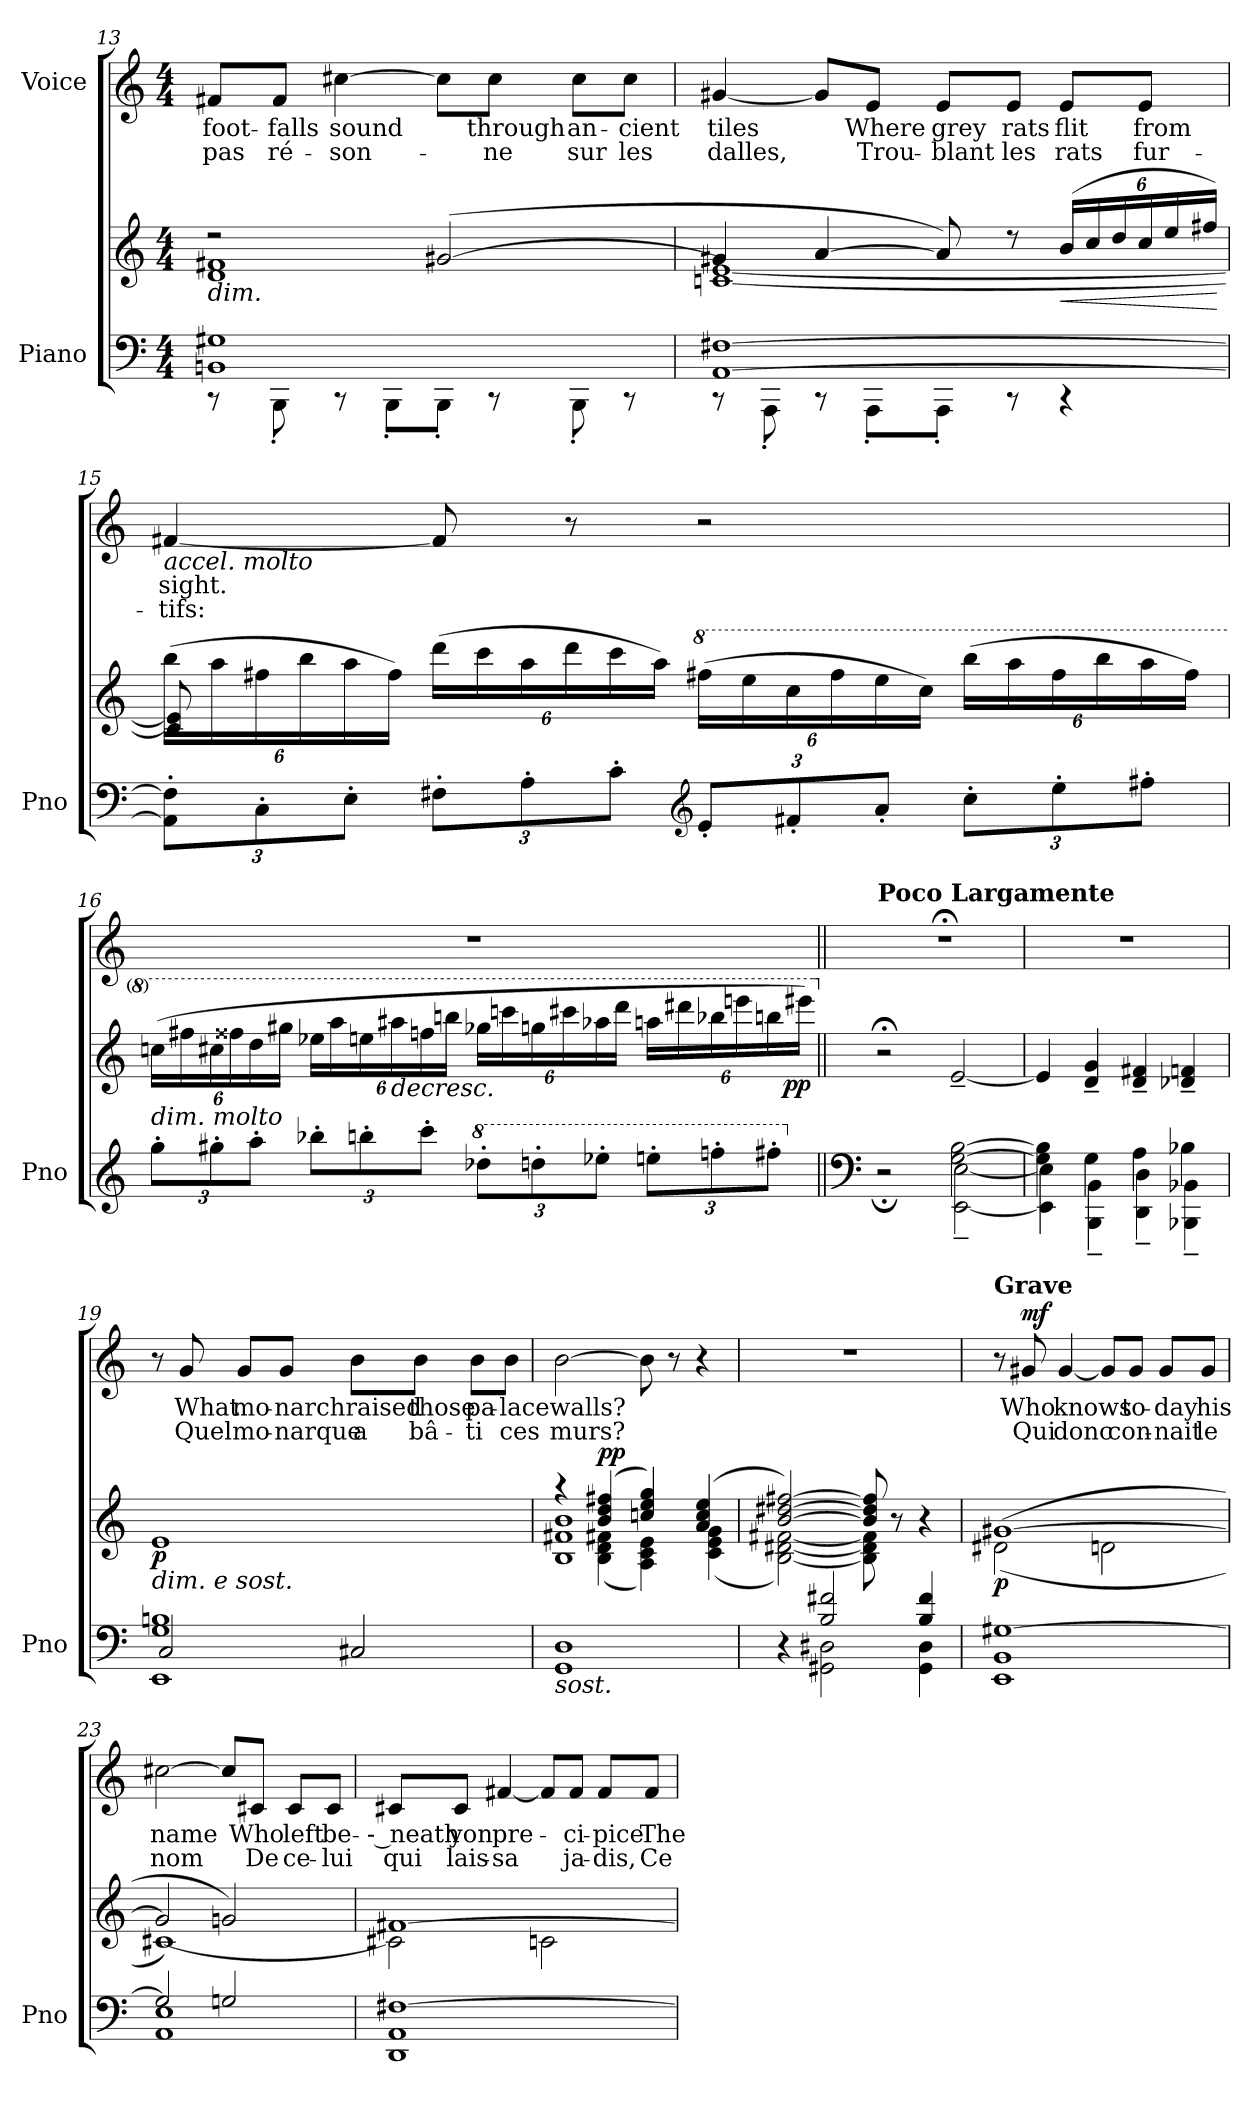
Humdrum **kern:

**kern	**kern	**dynam	**kern	**text	**text	**dynam
*part2	*part2	*part2	*part1	*part1	*part1	*part1
*staff3	*staff2	*staff2/3	*staff1	*staff1	*staff1	*staff1
*I"Piano	*	*	*I"Voice	*	*	*
*I'Pno	*	*	*	*	*	*
*clefF4	*clefG2	*	*clefG2	*	*	*
*k[]	*k[]	*	*k[]	*	*	*
*M4/4	*M4/4	*	*M4/4	*	*	*
=13	=13	=13	=13	=13	=13	=13
*^	*^	*	*	*	*	*
!	!	!LO:TX:b:i:t=dim.	!	!	!	!	!	!
!	!	!	!	!	!	!LO:LY:b	!LO:LY:b	!LO:DY:a
!	!	!	!	!	!	!	!	!LO:DY:n=1:a
1BBn 1G#X	8r	2r	1d 1f#X	.	8f#X/L	foot-	pas	other-dynamics p
!	!	!	!	!	!	!LO:LY:b	!LO:LY:b	!
.	8BBB'\	.	.	.	8f#/J	-falls	ré-	.
!	!	!	!	!	!	!LO:LY:b	!LO:LY:b	!
.	8r	.	.	.	[4cc#X\	sound	-son-	.
.	8BBB'\L	.	.	.	.	.	.	.
.	8BBB'\J	([2g#X/	.	.	8cc#\L]	.	.	.
!	!	!	!	!	!	!LO:LY:b	!LO:LY:b	!
.	8r	.	.	.	8cc#\J	through	-ne	.
!	!	!	!	!	!	!LO:LY:b	!LO:LY:b	!
.	8BBB'\	.	.	.	8cc#\L	an-	sur	.
!	!	!	!	!	!	!LO:LY:b	!LO:LY:b	!
.	8r	.	.	.	8cc#\J	-cient	les	.
!!LO:LB:g=z
=14	=14	=14	=14	=14	=14	=14	=14	=14
!	!	!	!	!	!	!LO:LY:b	!LO:LY:b	!
[1AA [1F#X	8r	4g#X/]	[1cn [1e	.	[4g#X/	tiles	dalles,	.
.	8AAA'\	.	.	.	.	.	.	.
.	8r	[4a/	.	.	8g#/L]	.	.	.
!	!	!	!	!	!	!LO:LY:b	!LO:LY:b	!
.	8AAA'\L	.	.	.	8e/J	Where	Trou-	.
!	!	!	!	!	!	!LO:LY:b	!LO:LY:b	!
.	8AAA'\J	8a/])	.	.	8e/L	grey	-blant	.
!	!	!	!	!	!	!LO:LY:b	!LO:LY:b	!
.	8r	8r	.	.	8e/J	rats	les	.
*	*	*Xbrackettup	*	*	*	*	*	*
!	!	!	!	!LO:HP:b	!	!LO:LY:b	!LO:LY:b	!
.	4r	(24b/LL	.	<	8e/L	flit	rats	.
.	.	24cc/	.	.	.	.	.	.
.	.	24dd/	.	.	.	.	.	.
!	!	!	!	!	!	!LO:LY:b	!LO:LY:b	!
.	.	24cc/	.	.	8e/J	from	fur-	.
.	.	24ee/	.	.	.	.	.	.
.	.	24ff#X/JJ)	.	.	.	.	.	.
*v	*v	*	*	*	*	*	*	*
*	*v	*v	*	*	*	*	*
.	.	[	.	.	.	.
=15	=15	=15	=15	=15	=15	=15
*Xbrackettup	*	*	*	*	*	*
*	*^	*	*	*	*	*
!	!	!	!	!LO:TX:b:i:t=accel. molto	!	!	!
!	!	!	!LO:DY:b	!	!LO:LY:b	!LO:LY:b	!
!	!	!	!LO:DY:n=1:b	!	!	!	!
12AA\]' 12F#\]'L	(>24bb\LL	8c/] 8e/]	other-dynamics p	[4f#X/	sight.	-tifs:	.
.	24aa\	.	.	.	.	.	.
12C'\	24ff#X\	.	.	.	.	.	.
.	24bb\	2..ryy	.	.	.	.	.
12E'\J	24aa\	.	.	.	.	.	.
.	24ff#\JJ)	.	.	.	.	.	.
12F#X'\L	(24ddd\LL	.	.	8f#/]	.	.	.
.	24ccc\	.	.	.	.	.	.
12A'\	24aa\	.	.	.	.	.	.
.	24ddd\	.	.	8r	.	.	.
12c'\J	24ccc\	.	.	.	.	.	.
.	24aa\JJ)	.	.	.	.	.	.
*clefG2	*	*	*	*	*	*	*
*	*8va	*	*	*	*	*	*
12e'/L	(24fff#X\LL	.	.	2r	.	.	.
.	24eee\	.	.	.	.	.	.
12f#X'/	24ccc\	.	.	.	.	.	.
.	24fff#\	.	.	.	.	.	.
12a'/J	24eee\	.	.	.	.	.	.
.	24ccc\JJ)	.	.	.	.	.	.
12cc'\L	(24bbb\LL	.	.	.	.	.	.
.	24aaa\	.	.	.	.	.	.
12ee'\	24fff#\	.	.	.	.	.	.
.	24bbb\	.	.	.	.	.	.
12ff#X'\J	24aaa\	.	.	.	.	.	.
.	24fff#\JJ)	.	.	.	.	.	.
*	*v	*v	*	*	*	*	*
!!LO:LB:g=z
=16	=16	=16	=16	=16	=16	=16
!	!LO:TX:b:i:t=dim. molto	!	!	!	!	!
12gg'\L	(24cccn\LL	.	1r	.	.	.
.	24fff#X\	.	.	.	.	.
12gg#X'\	24ccc#X\	.	.	.	.	.
.	24fff##X\	.	.	.	.	.
12aa'\J	24ddd\	.	.	.	.	.
.	24ggg#X\JJ	.	.	.	.	.
12bb-X'\L	24eee-X\LL	.	.	.	.	.
.	24aaa\	.	.	.	.	.
12bbn'\	24eeen\	.	.	.	.	.
!	!	!LO:HP:b	!	!	!	!
.	24aaa#X\	>	.	.	.	.
12ccc'\J	24fffn\	.	.	.	.	.
.	24bbbn\JJ	.	.	.	.	.
*8va	*	*	*	*	*	*
12ddd-X'\L	24ggg-X\LL	.	.	.	.	.
.	24ccccn\	.	.	.	.	.
12dddn'\	24gggn\	.	.	.	.	.
.	24cccc#X\	.	.	.	.	.
12eee-X'\J	24aaa-X\	.	.	.	.	.
.	24dddd\JJ	.	.	.	.	.
12eeen'\L	24aaan\LL	.	.	.	.	.
.	24dddd#X\	.	.	.	.	.
12fffn'\	24bbb-X\	.	.	.	.	.
.	24eeeen\	.	.	.	.	.
12fff#X'\J	24bbbn\	.	.	.	.	.
!	!	!LO:DY:b	!	!	!	!
.	24eeee#X\JJ)	pp	.	.	.	.
.	.	]	.	.	.	.
=17||	=17||	=17||	=17||	=17||	=17||	=17||
*clefF4	*	*	*	*	*	*
*X8va	*	*	*	*	*	*
*^	*	*	*	*	*	*
*	*	*X8va	*	*	*	*	*
!	!	!	!	!LO:TX:a:B:t=Poco Largamente	!	!	!
2ryy	2r;<	2r;<	.	1r;<	.	.	.
!	!	!	!LO:DY:b	!	!	!	!
!	!	!	!LO:DY:n=1:b	!	!	!	!
[2G\ [2B\	[2EE\~< [2E\~<	[2e~>/	mf other-dynamics	.	.	.	.
=18	=18	=18	=18	=18	=18	=18	=18
4G\] 4B\]	4EE\] 4E\]	4e/]	.	1r	.	.	.
4G\	4BBB\~< 4BB\~<	4d/~> 4g/~>	.	.	.	.	.
4A\	4DD\~< 4D\~<	4d/~> 4f#X/~>	.	.	.	.	.
4B-X\	4BBB-X\~< 4BB-X\~<	4d-X/~> 4fn/~>	.	.	.	.	.
!!LO:PB:g=z
=19	=19	=19	=19	=19	=19	=19	=19
*	*^	*	*	*	*	*	*
!	!	!	!LO:TX:b:i:t=dim. e sost.	!	!	!	!	!
!	!	!	!	!LO:DY:b	!	!	!	!
1G 1Bn	2C/	1EE	1e	p	8r	.	.	.
!	!	!	!	!	!	!LO:LY:b	!LO:LY:b	!LO:DY:a
!	!	!	!	!	!	!	!	!LO:DY:n=1:a
.	.	.	.	.	8g/	What	Quel	mp other-dynamics
!	!	!	!	!	!	!LO:LY:b	!LO:LY:b	!
.	.	.	.	.	8g/L	mo-	mo-	.
!	!	!	!	!	!	!LO:LY:b	!LO:LY:b	!
.	.	.	.	.	8g/J	-narch	-narque	.
!	!	!	!	!	!	!LO:LY:b	!LO:LY:b	!
.	2C#X/	.	.	.	8b\L	raised	a	.
!	!	!	!	!	!	!LO:LY:b	!LO:LY:b	!
.	.	.	.	.	8b\J	those	bâ-	.
!	!	!	!	!	!	!LO:LY:b	!LO:LY:b	!
.	.	.	.	.	8b\L	pa-	-ti	.
!	!	!	!	!	!	!LO:LY:b	!LO:LY:b	!
.	.	.	.	.	8b\J	-lace	ces	.
*	*v	*v	*	*	*	*	*	*
=20	=20	=20	=20	=20	=20	=20	=20
*	*	*^	*	*	*	*	*
*	*	*	*^	*	*	*	*	*
!LO:TX:b:i:t=sost.	!	!	!	!	!	!	!	!	!
!	!	!	!	!	!	!	!LO:LY:b	!LO:LY:b	!
1ryy	1GG 1D	4r	4ryy	1B 1f#X 1b	.	[2b\	walls?	murs?	.
!	!	!	!	!	!LO:DY:a	!	!	!	!
.	.	(4b/ 4dd/ 4ff#X/	(4B\ 4d\ 4f#X\	.	pp	.	.	.	.
.	.	4ccn/ 4ee/ 4gg/)	4A\ 4c\ 4e\)	.	.	8b\]	.	.	.
.	.	.	.	.	.	8r	.	.	.
.	.	(4a/ 4cc/ 4ee/	(4c\ 4e\ 4g\	.	.	4r	.	.	.
*	*	*	*v	*v	*	*	*	*	*
=21	=21	=21	=21	=21	=21	=21	=21	=21
4r	4ryy	[2b/ [2dd#X/ [2ff#X/)	[2B\ [2d#X\ [2f#X\)	.	1r	.	.	.
!	!	!	!	!LO:DY:b=2	!	!	!	!
!	!	!	!	!LO:DY:n=1:b=2	!	!	!	!
2B/ 2f#X/	2GG#X\ 2D#X\	.	.	other-dynamics p	.	.	.	.
.	.	8b/] 8dd#/] 8ff#/]	8B\] 8d#\] 8f#\]	.	.	.	.	.
.	.	8r	4.ryy	.	.	.	.	.
4B/ 4f#/	4GG#\ 4D#\	4r	.	.	.	.	.	.
!!LO:LB:g=z
=22	=22	=22	=22	=22	=22	=22	=22	=22
!	!	!	!	!	!LO:TX:a:B:t=Grave	!	!	!
!	!	!	!	!LO:DY:b	!	!	!	!
[1G#X	1EE 1BB	([1g#X	(2d#X\	p	8r	.	.	.
!	!	!	!	!	!	!LO:LY:b	!LO:LY:b	!LO:DY:a
.	.	.	.	.	8g#X/	Who	Qui	mf
!	!	!	!	!	!	!LO:LY:b	!LO:LY:b	!
.	.	.	.	.	[4g#/	knows	donc	.
.	.	.	2dn\	.	8g#/L]	.	.	.
!	!	!	!	!	!	!LO:LY:b	!LO:LY:b	!
.	.	.	.	.	8g#/J	to-	con-	.
!	!	!	!	!	!	!LO:LY:b	!LO:LY:b	!
.	.	.	.	.	8g#/L	-day	-nait	.
!	!	!	!	!	!	!LO:LY:b	!LO:LY:b	!
.	.	.	.	.	8g#/J	his	le	.
=23	=23	=23	=23	=23	=23	=23	=23	=23
!	!	!	!	!	!	!LO:LY:b	!LO:LY:b	!
2G#/]	1AA 1E	2g#/]	[1c#X)	.	[2cc#X\	name	nom	.
2Gn/	.	2gn/)	.	.	8cc#/L]	.	.	.
!	!	!	!	!	!	!LO:LY:b	!LO:LY:b	!
.	.	.	.	.	8c#X/J	Who	De	.
!	!	!	!	!	!	!LO:LY:b	!LO:LY:b	!
.	.	.	.	.	8c#/L	left	ce-	.
!	!	!	!	!	!	!LO:LY:b	!LO:LY:b	!
.	.	.	.	.	8c#/J	be-	-lui	.
!!LO:LB:g=z
=24	=24	=24	=24	=24	=24	=24	=24	=24
!	!	!	!	!	!	!LO:LY:b	!LO:LY:b	!
[1F#X	1DD 1AA	[1f#X	2c#X\]	.	8c#X/L	-- neath	qui	.
!	!	!	!	!	!	!LO:LY:b	!LO:LY:b	!
.	.	.	.	.	8c#/J	yon	lais-	.
!	!	!	!	!	!	!LO:LY:b	!LO:LY:b	!
.	.	.	.	.	[4f#X/	pre-	-sa	.
.	.	.	2cn\	.	8f#/L]	.	.	.
!	!	!	!	!	!	!LO:LY:b	!LO:LY:b	!
.	.	.	.	.	8f#/J	-ci-	ja-	.
!	!	!	!	!	!	!LO:LY:b	!LO:LY:b	!
.	.	.	.	.	8f#/L	-pice	-dis,	.
!	!	!	!	!	!	!LO:LY:b	!LO:LY:b	!
.	.	.	.	.	8f#/J	The	Ce	.
*v	*v	*	*	*	*	*	*	*
*	*v	*v	*	*	*	*	*
=	=	=	=	=	=	=
*-	*-	*-	*-	*-	*-	*-
